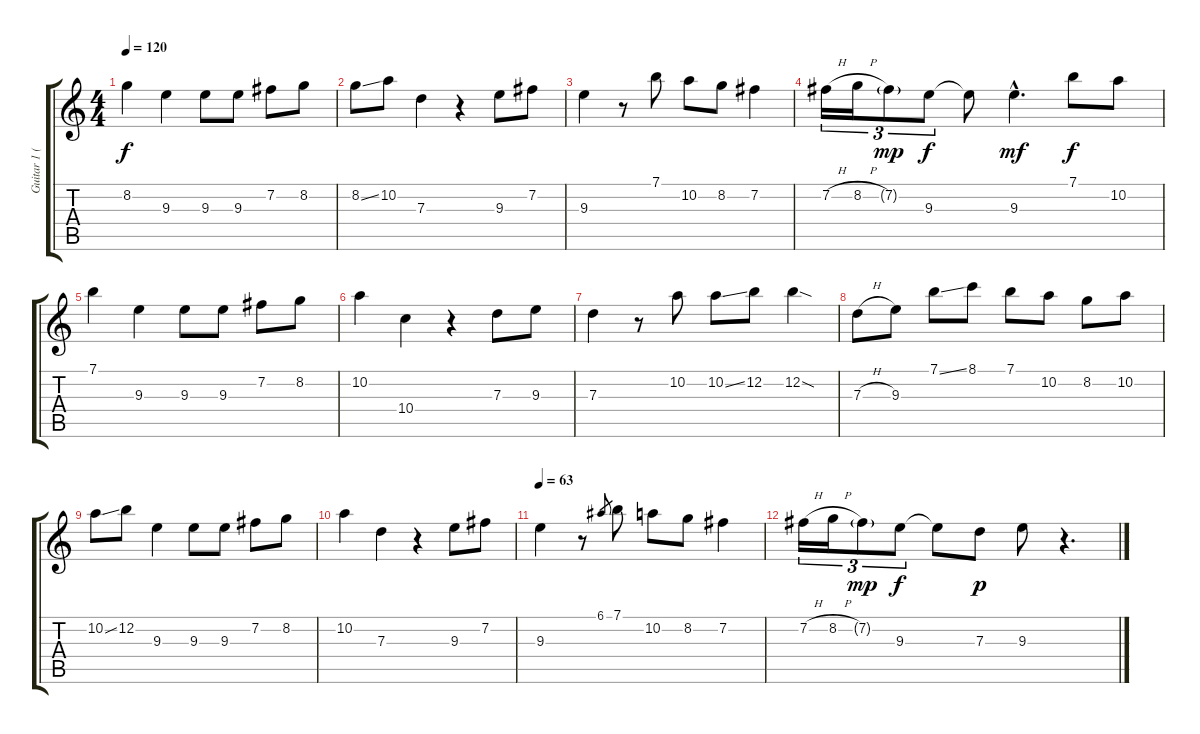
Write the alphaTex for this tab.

\track ("Guitar 1 (Lead)" "Guitar 1 (") {instrument acousticguitarnylon}
\staff {score tabs}
\tuning (E4 B3 G3 D3 A2 E2) {hide}
\ts (4 4)
\tempo 120
\clef g2
\ks c
8.2.4{dy f} 9.3.4 9.3.8 9.3.8 7.2.8 8.2.8 |
8.2{ss}.8 10.2.8 7.3.4 r.4 9.3.8 7.2.8 |
9.3.4 r.8 7.1.8 10.2.8 8.2.8 7.2.4 |
7.2{h}.16{tu (3 2)} 8.2{h}.16{tu (3 2)} 7.2{g}.8{tu (3 2) dy mp} 9.3.8{tu (3 2) dy f} 9.3{t}.8 9.3{hac}.4{d dy mf} 7.1.8{dy f} 10.2.8 |
7.1.4 9.3.4 9.3.8 9.3.8 7.2.8 8.2.8 |
10.2.4 10.4.4 r.4 7.3.8 9.3.8 |
7.3.4 r.8 10.2.8 10.2{ss}.8 12.2.8 12.2{sod}.4 |
7.3{h}.8 9.3.8 7.1{ss}.8 8.1.8 7.1.8 10.2.8 8.2.8 10.2.8 |
10.2{ss}.8 12.2.8 9.3.4 9.3.8 9.3.8 7.2.8 8.2.8 |
10.2.4 7.3.4 r.4 9.3.8 7.2.8 |
\tempo 63
9.3.4 r.8 6.1.8{gr} 7.1.8 10.2.8 8.2.8 7.2.4 |
7.2{h}.16{tu (3 2)} 8.2{h}.16{tu (3 2)} 7.2{g}.8{tu (3 2) dy mp} 9.3.8{tu (3 2) dy f} 9.3{t}.8 7.3.8{dy p} 9.3.8 r.4{d}
